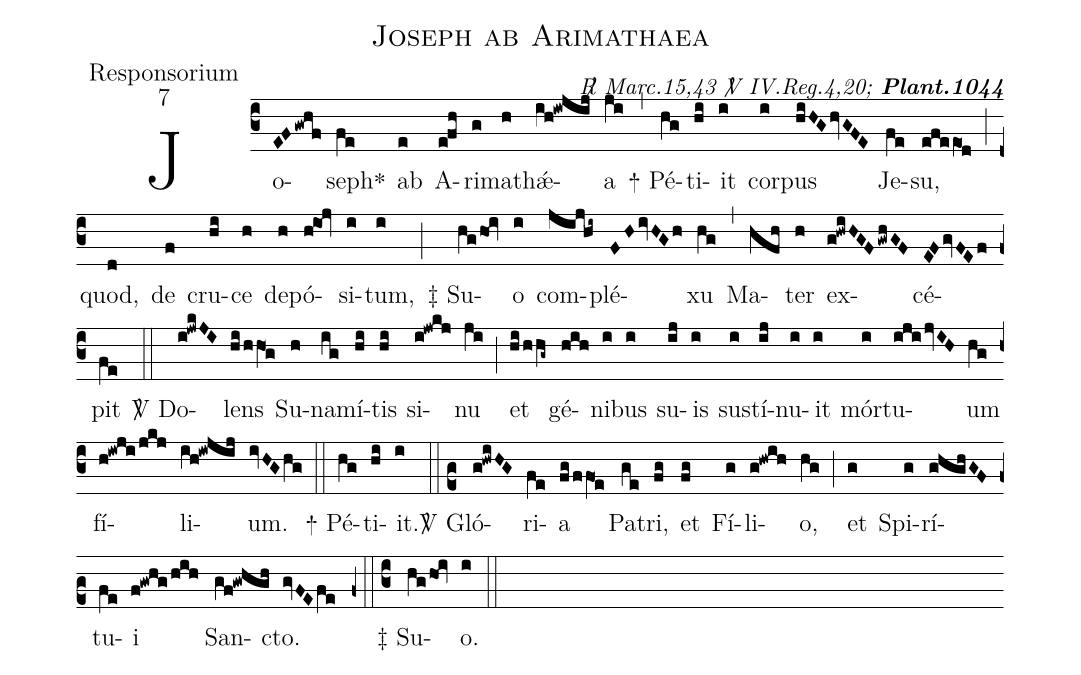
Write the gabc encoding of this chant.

name:Joseph ab Arimathaea;
office-part:Responsorium;
mode:7;
commentary:{\itshape\mdseries \Rbar\  Marc.15,43 \Vbar\  IV.Reg.4,20;\/} {\bfseries Plant.1044};
%%
(c3) Jo(EFgwhf)seph<sp>*</sp>(fe) ab(e) A(efh)ri(g)ma(h)thǽ(ih!iwjij)a(ji) (,)
<sp>+</sp> Pé(hg)ti(hi)it(i) cor(i)pus(hiHGhvGFE) Je(fe)su,(efeeO1d) (;)
quod,(d) de(f) cru(hi)ce(h) de(h)pó(h!io1!jv)si(i)tum,(i) (;)
<v>\ddag\ </v> Su(hg/ho1!iv)o(i) com(ji@j@hi~)plé(FHivHGh)xu(hg) (,)
Ma(hfh)ter(h) ex(g!hwiHGFgwhGF)cé(EFgvFEf)pit(fe) (::)
<sp>V/</sp> Do(i!jwkJI)lens(hi/hhO1g) Su(h)na(ig)mí(hi)tis(hi) si(i!jwkj)nu(ji) (;)
et(hi/hhg~) gé(hih)ni(i)bus(i) su(ij)is(i) su(i)stí(ij)nu(i)it(i) mór(i)tu(ijijvIH)um(hg) fí(h!iwji/jkj)li(ih!iwjij)um.(ivHGhg) (::)
<sp>+</sp> Pé(hg)ti(hi)it.(i) (::c2)
<sp>V/</sp> Gló(g!hwiHG)ri(fe)a(fg/ffO1e) Pa(ge)tri,(fg) et(fg) Fí(g)li(g@hwih)o,(hg) (;)
et(g) Spi(g)rí(ghghGF)tu(fe)i(f!gwhg/hih) San(gf!gwhgh)cto.(gvFEfe) (z0::c3)
<v>\ddag\ </v> Su(hg/ho1!iv)o.(i) (::)
